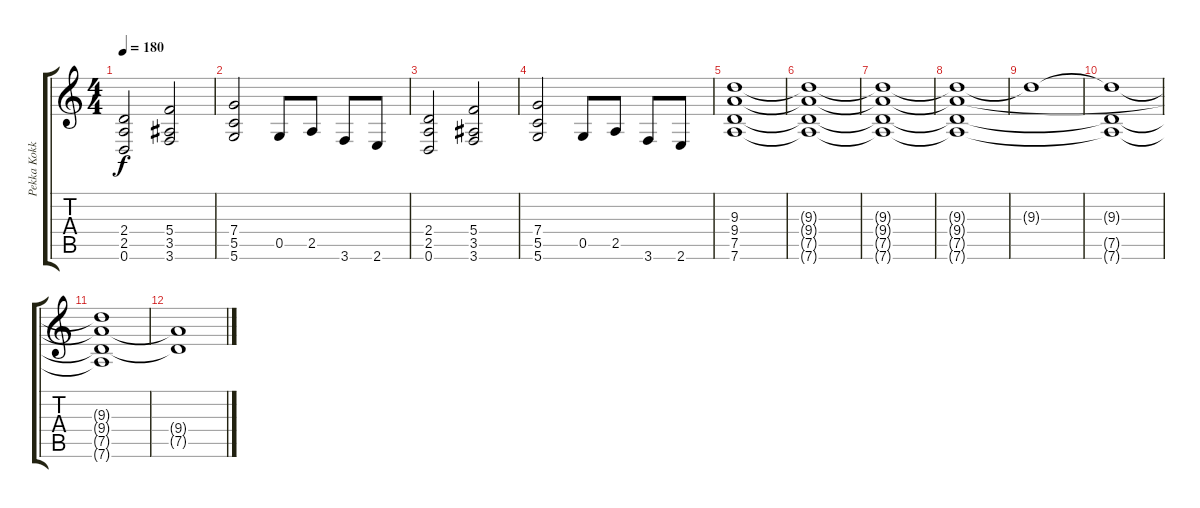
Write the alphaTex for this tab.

\track ("Pekka Kokko - Rythm Guitar" "Pekka Kokk") {instrument distortionguitar}
\staff {score tabs}
\tuning (D4 A3 F3 C3 G2 D2) {hide}
\ts (4 4)
\tempo 180
\clef g2
\ks c
(2.4 2.5 0.6).2{dy f} (5.4 3.5 3.6).2 |
(7.4 5.5 5.6).2 0.5.8 2.5.8 3.6.8 2.6.8 |
(2.4 2.5 0.6).2 (5.4 3.5 3.6).2 |
(7.4 5.5 5.6).2 0.5.8 2.5.8 3.6.8 2.6.8 |
\section ("" "")
(9.3 9.4 7.5 7.6).1{volume 7} |
(9.3{t} 9.4{t} 7.5{t} 7.6{t}).1 |
(9.3{t} 9.4{t} 7.5{t} 7.6{t}).1{volume 0} |
(9.3{t} 9.4{t} 7.5{t} 7.6{t}).1 |
9.3{t}.1 |
(9.3{t} 7.5{t} 7.6{t}).1 |
(9.3{t} 9.4{t} 7.5{t} 7.6{t}).1 |
(9.4{t} 7.5{t}).1
